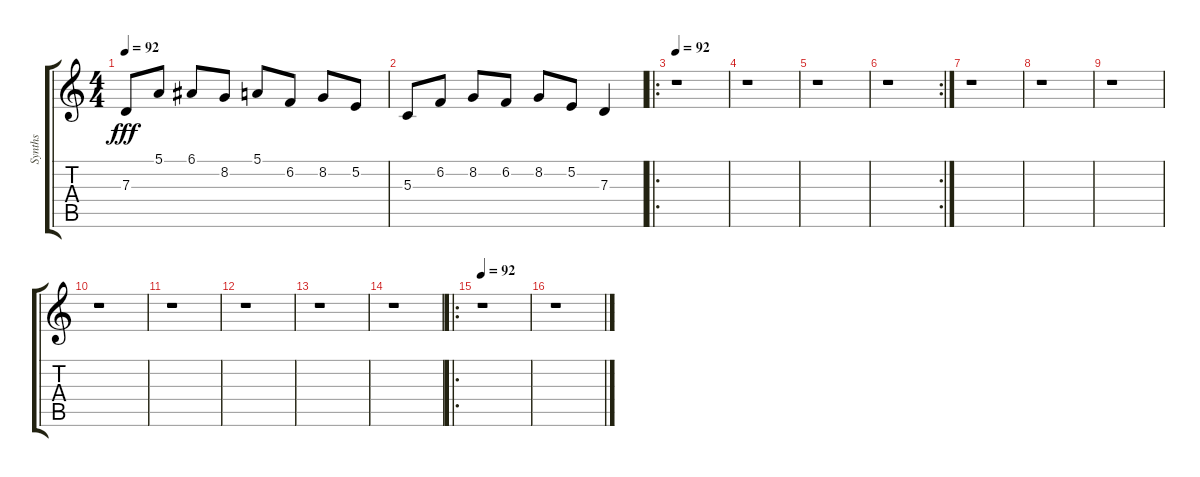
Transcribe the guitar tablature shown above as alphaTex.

\track ("Synths" "Synths") {instrument choiraahs}
\staff {score tabs}
\tuning (E4 B3 G3 D3 A2 E2) {hide}
\ts (4 4)
\tempo 92
\clef g2
\ks c
7.3.8{dy fff} 5.1.8 6.1.8 8.2.8 5.1.8 6.2.8 8.2.8 5.2.8 |
5.3.8 6.2.8 8.2.8 6.2.8 8.2.8 5.2.8 7.3.4 |
\ro
\tempo 92
r.1 |
r.1 |
r.1 |
\rc 2
r.1 |
r.1 |
r.1 |
r.1 |
r.1 |
r.1 |
r.1 |
r.1 |
r.1 |
\ro
\tempo 92
r.1 |
r.1
